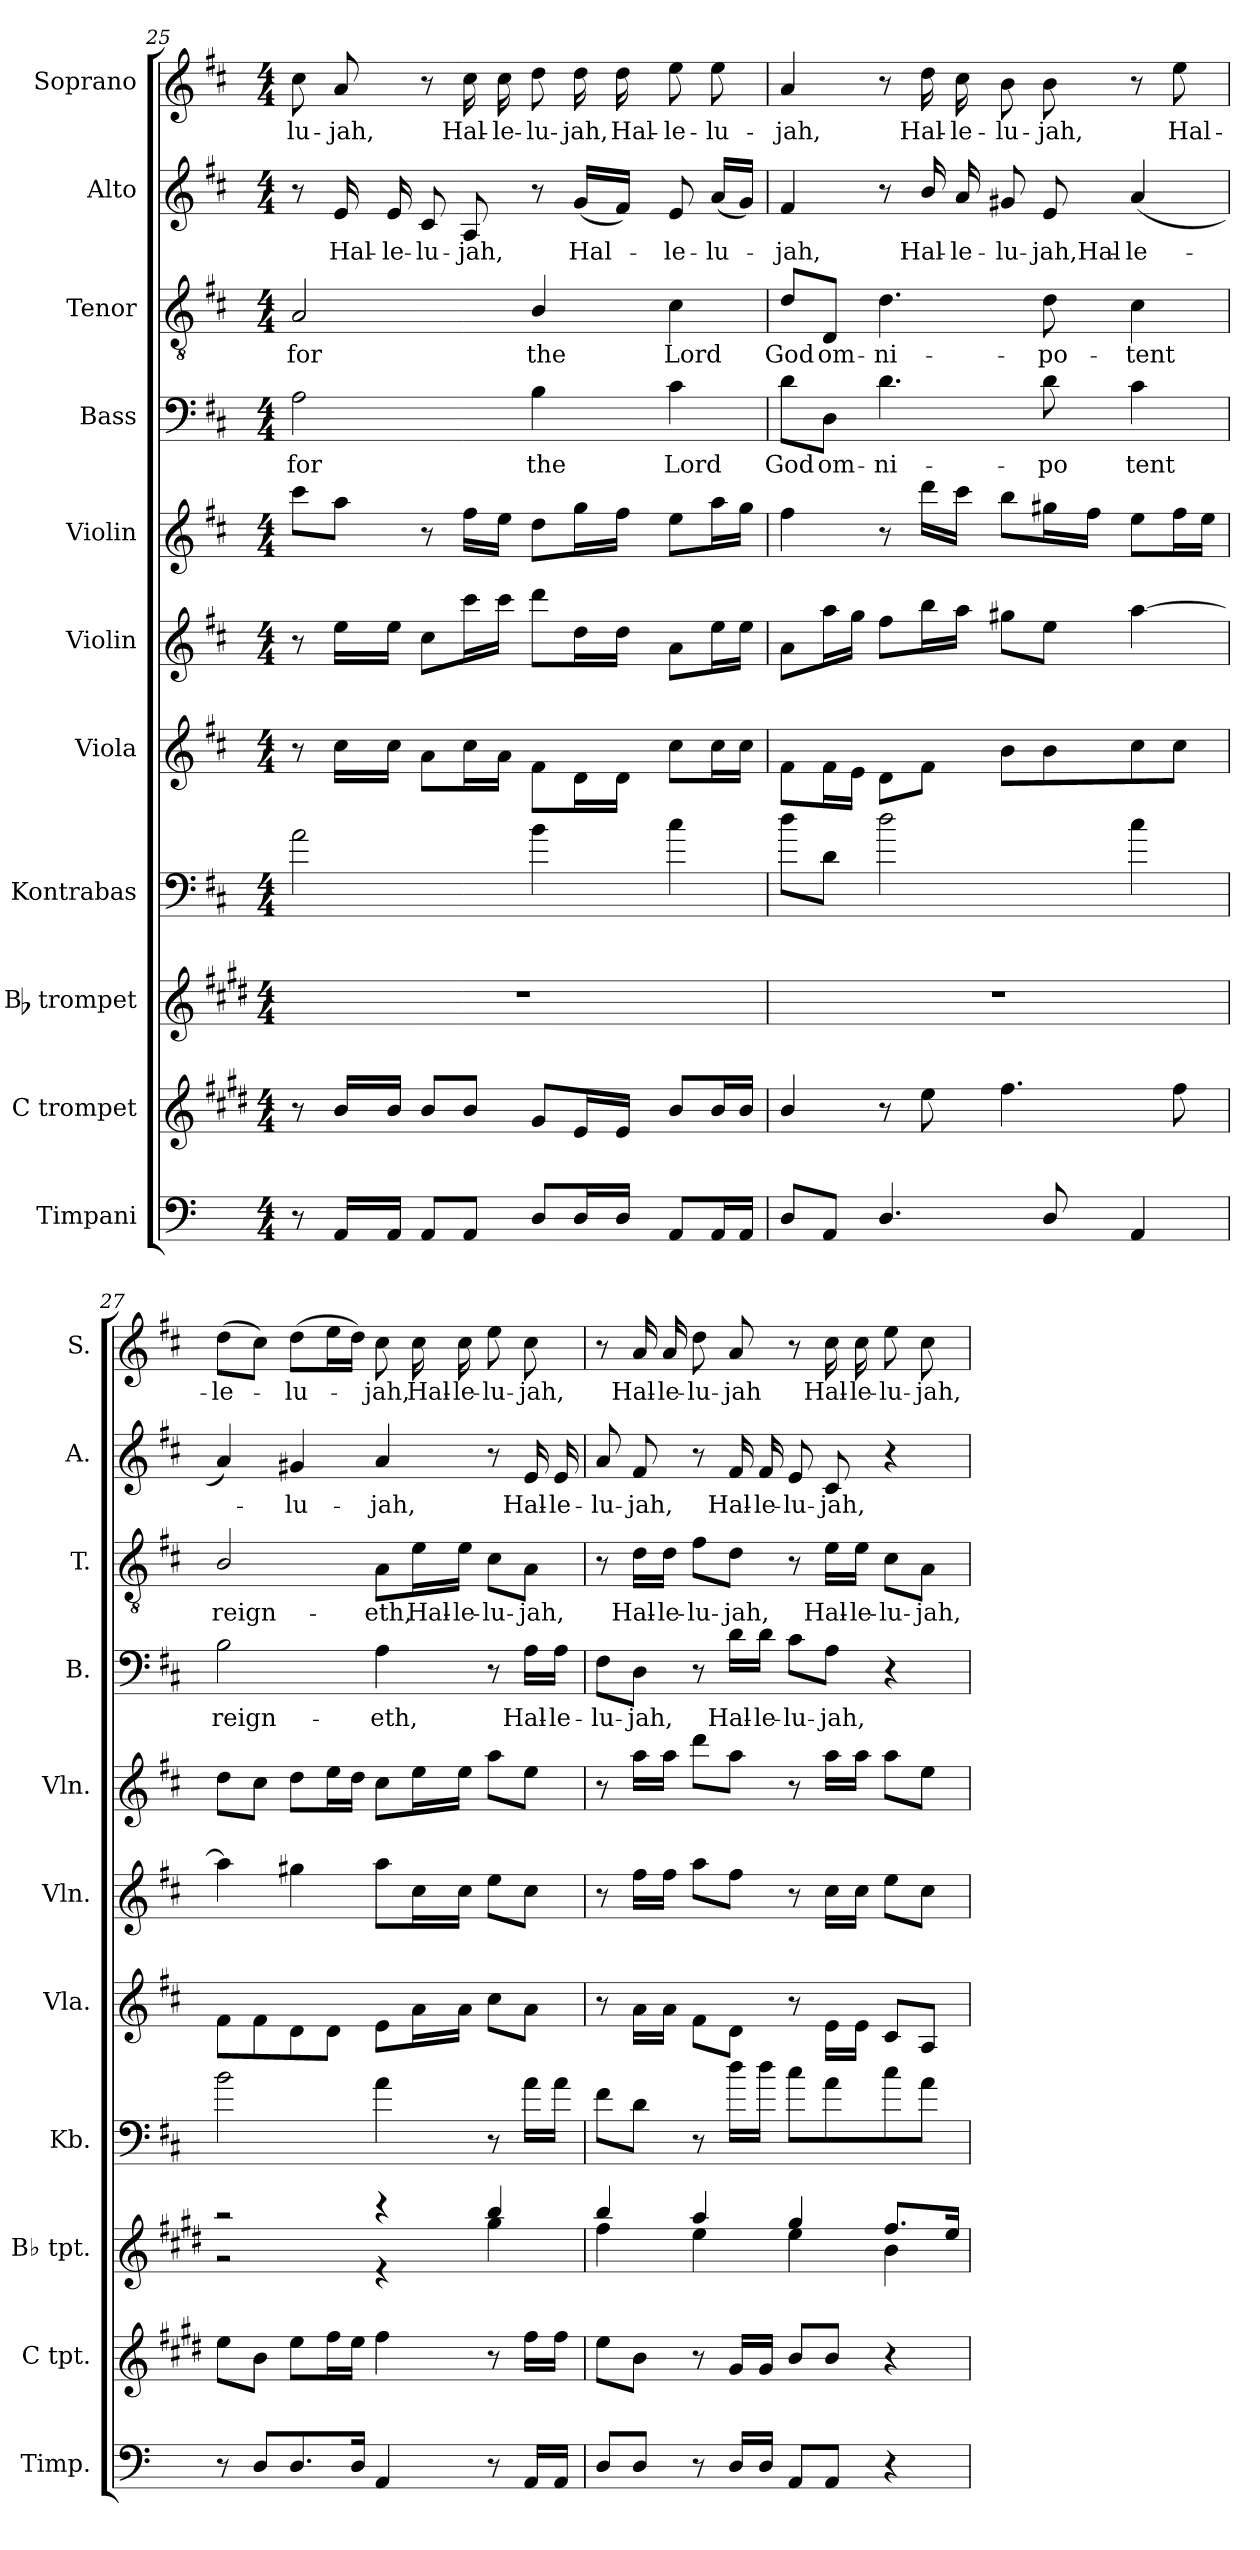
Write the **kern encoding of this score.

**kern	**kern	**kern	**kern	**kern	**kern	**kern	**kern	**text	**kern	**text	**kern	**text	**kern	**text
*part11	*part10	*part9	*part8	*part7	*part6	*part5	*part4	*part4	*part3	*part3	*part2	*part2	*part1	*part1
*staff11	*staff10	*staff9	*staff8	*staff7	*staff6	*staff5	*staff4	*staff4	*staff3	*staff3	*staff2	*staff2	*staff1	*staff1
*I"Timpani	*I"C trompet	*I"Bb trompet	*I"Kontrabas	*I"Viola	*I"Violin	*I"Violin	*I"Bass	*	*I"Tenor	*	*I"Alto	*	*I"Soprano	*
*I'Timp.	*I'C tpt.	*I'Bb tpt.	*I'Kb.	*I'Vla.	*I'Vln.	*I'Vln.	*I'B.	*	*I'T.	*	*I'A.	*	*I'S.	*
*clefF4	*clefG2	*clefG2	*clefF4	*clefG2	*clefG2	*clefG2	*clefF4	*	*clefGv2	*	*clefG2	*	*clefG2	*
*	*ITrd1c2	*ITrd1c2	*ITrd7c12	*	*	*	*	*	*	*	*	*	*	*
*k[]	*k[f#c#]	*k[f#c#]	*k[f#c#]	*k[f#c#]	*k[f#c#]	*k[f#c#]	*k[f#c#]	*	*k[f#c#]	*	*k[f#c#]	*	*k[f#c#]	*
*	*D:	*	*D:	*D:	*D:	*D:	*D:	*	*D:	*	*D:	*	*D:	*
*M4/4	*M4/4	*M4/4	*M4/4	*M4/4	*M4/4	*M4/4	*M4/4	*	*M4/4	*	*M4/4	*	*M4/4	*
=25	=25	=25	=25	=25	=25	=25	=25	=25	=25	=25	=25	=25	=25	=25
!	!	!	!	!	!	!	!	!LO:LY:b	!	!LO:LY:b	!	!	!	!LO:LY:b
8r	8r	1r	2A\	8r	8r	8ccc#\L	2A\	for	2A/	for	8r	.	8cc#\	-lu-
!	!	!	!	!	!	!	!	!	!	!	!	!LO:LY:b	!	!LO:LY:b
16AA/LL	16a/LL	.	.	16cc#\LL	16ee\LL	8aa\J	.	.	.	.	16e/	Hal-	8a/	-jah,
!	!	!	!	!	!	!	!	!	!	!	!	!LO:LY:b	!	!
16AA/JJ	16a/JJ	.	.	16cc#\JJ	16ee\JJ	.	.	.	.	.	16e/	-le-	.	.
!	!	!	!	!	!	!	!	!	!	!	!	!LO:LY:b	!	!
8AA/L	8a/L	.	.	8a\L	8cc#\L	8r	.	.	.	.	8c#/	-lu-	8r	.
!	!	!	!	!	!	!	!	!	!	!	!	!LO:LY:b	!	!LO:LY:b
8AA/J	8a/J	.	.	16cc#\L	16ccc#\L	16ff#\LL	.	.	.	.	8A/	-jah,	16cc#\	Hal-
!	!	!	!	!	!	!	!	!	!	!	!	!	!	!LO:LY:b
.	.	.	.	16a\JJ	16ccc#\JJ	16ee\JJ	.	.	.	.	.	.	16cc#\	-le-
!	!	!	!	!	!	!	!	!LO:LY:b	!	!LO:LY:b	!	!	!	!LO:LY:b
8D/L	8f#/L	.	4B\	8f#\L	8ddd\L	8dd\L	4B\	the	4B/	the	8r	.	8dd\	-lu-
!	!	!	!	!	!	!	!	!	!	!	!	!LO:LY:b	!	!LO:LY:b
16D/L	16d/L	.	.	16d\L	16dd\L	16gg\L	.	.	.	.	(16g/LL	Hal-	16dd\	-jah,
!	!	!	!	!	!	!	!	!	!	!	!	!	!	!LO:LY:b
16D/JJ	16d/JJ	.	.	16d\JJ	16dd\JJ	16ff#\JJ	.	.	.	.	16f#/JJ)	.	16dd\	Hal-
!	!	!	!	!	!	!	!	!LO:LY:b	!	!LO:LY:b	!	!LO:LY:b	!	!LO:LY:b
8AA/L	8a/L	.	4c#\	8cc#\L	8a\L	8ee\L	4c#\	Lord	4c#\	Lord	8e/	-le-	8ee\	-le-
!	!	!	!	!	!	!	!	!	!	!	!	!LO:LY:b	!	!LO:LY:b
16AA/L	16a/L	.	.	16cc#\L	16ee\L	16aa\L	.	.	.	.	(16a/LL	-lu-	8ee\	-lu-
16AA/JJ	16a/JJ	.	.	16cc#\JJ	16ee\JJ	16gg\JJ	.	.	.	.	16g/JJ)	.	.	.
!!LO:PB:g=z
=26	=26	=26	=26	=26	=26	=26	=26	=26	=26	=26	=26	=26	=26	=26
!	!	!	!	!	!	!	!	!LO:LY:b	!	!LO:LY:b	!	!LO:LY:b	!	!LO:LY:b
8D/L	4a/	1r	8d\L	8f#\L	8a\L	4ff#\	8d\L	God	8d/L	God	4f#/	-jah,	4a/	-jah,
!	!	!	!	!	!	!	!	!LO:LY:b	!	!LO:LY:b	!	!	!	!
8AA/J	.	.	8D\J	16f#\L	16aa\L	.	8D\J	om-	8D/J	om-	.	.	.	.
.	.	.	.	16e\JJ	16gg\JJ	.	.	.	.	.	.	.	.	.
!	!	!	!	!	!	!	!	!LO:LY:b	!	!LO:LY:b	!	!	!	!
4.D/	8r	.	2d\	8d\L	8ff#\L	8r	4.d\	-ni-	4.d\	-ni-	8r	.	8r	.
!	!	!	!	!	!	!	!	!	!	!	!	!LO:LY:b	!	!LO:LY:b
.	8dd\	.	.	8f#\J	16bb\L	16ddd\LL	.	.	.	.	16b/	Hal-	16dd\	Hal-
!	!	!	!	!	!	!	!	!	!	!	!	!LO:LY:b	!	!LO:LY:b
.	.	.	.	.	16aa\JJ	16ccc#\JJ	.	.	.	.	16a/	-le-	16cc#\	-le-
!	!	!	!	!	!	!	!	!	!	!	!	!LO:LY:b	!	!LO:LY:b
.	4.ee\	.	.	8b\L	8gg#X\L	8bb\L	.	.	.	.	8g#X/	-lu-	8b\	-lu-
!	!	!	!	!	!	!	!	!LO:LY:b	!	!LO:LY:b	!	!LO:LY:b	!	!LO:LY:b
8D/	.	.	.	8b\	8ee\J	16gg#X\L	8d\	-po	8d\	-po-	8e/	-jah,Hal-	8b\	-jah,
.	.	.	.	.	.	16ff#\JJ	.	.	.	.	.	.	.	.
!	!	!	!	!	!	!	!	!LO:LY:b	!	!LO:LY:b	!	!LO:LY:b	!	!
4AA/	.	.	4c#\	8cc#\	[4aa\	8ee\L	4c#\	tent	4c#\	-tent	(4a/	-le-	8r	.
!	!	!	!	!	!	!	!	!	!	!	!	!	!	!LO:LY:b
.	8ee\	.	.	8cc#\J	.	16ff#\L	.	.	.	.	.	.	8ee\	Hal-
.	.	.	.	.	.	16ee\JJ	.	.	.	.	.	.	.	.
=27	=27	=27	=27	=27	=27	=27	=27	=27	=27	=27	=27	=27	=27	=27
*	*	*^	*	*	*	*	*	*	*	*	*	*	*	*
!	!	!	!	!	!	!	!	!	!LO:LY:b	!	!LO:LY:b	!	!	!	!LO:LY:b
8r	8dd\L	2r	2r	2B\	8f#\L	4aa\]	8dd\L	2B\	reign-	2B/	reign-	4a/)	.	(8dd\L	-le-
8D/L	8a\J	.	.	.	8f#\	.	8cc#\J	.	.	.	.	.	.	8cc#\J)	.
!	!	!	!	!	!	!	!	!	!	!	!	!	!LO:LY:b	!	!LO:LY:b
8.D/	8dd\L	.	.	.	8d\	4gg#X\	8dd\L	.	.	.	.	4g#X/	-lu-	(8dd\L	-lu-
.	16ee\L	.	.	.	8d\J	.	16ee\L	.	.	.	.	.	.	16ee\L	.
16D/Jk	16dd\JJ	.	.	.	.	.	16dd\JJ	.	.	.	.	.	.	16dd\JJ)	.
!	!	!	!	!	!	!	!	!	!LO:LY:b	!	!LO:LY:b	!	!LO:LY:b	!	!LO:LY:b
4AA/	4ee\	4r	4r	4A\	8e\L	8aa\L	8cc#\L	4A\	-eth,	8A\L	-eth,	4a/	-jah,	8cc#\	-jah,
!	!	!	!	!	!	!	!	!	!	!	!LO:LY:b	!	!	!	!LO:LY:b
.	.	.	.	.	16a\L	16cc#\L	16ee\L	.	.	16e\L	Hal-	.	.	16cc#\	Hal-
!	!	!	!	!	!	!	!	!	!	!	!LO:LY:b	!	!	!	!LO:LY:b
.	.	.	.	.	16a\JJ	16cc#\JJ	16ee\JJ	.	.	16e\JJ	-le-	.	.	16cc#\	-le-
!	!	!	!	!	!	!	!	!	!	!	!LO:LY:b	!	!	!	!LO:LY:b
8r	8r	4aa/	4ff#\	8r	8cc#\L	8ee\L	8aa\L	8r	.	8c#\L	-lu-	8r	.	8ee\	-lu-
!	!	!	!	!	!	!	!	!	!LO:LY:b	!	!LO:LY:b	!	!LO:LY:b	!	!LO:LY:b
16AA/LL	16ee\LL	.	.	16A\LL	8a\J	8cc#\J	8ee\J	16A\LL	Hal-	8A\J	-jah,	16e/	Hal-	8cc#\	-jah,
!	!	!	!	!	!	!	!	!	!LO:LY:b	!	!	!	!LO:LY:b	!	!
16AA/JJ	16ee\JJ	.	.	16A\JJ	.	.	.	16A\JJ	-le-	.	.	16e/	-le-	.	.
=28	=28	=28	=28	=28	=28	=28	=28	=28	=28	=28	=28	=28	=28	=28	=28
!	!	!	!	!	!	!	!	!	!LO:LY:b	!	!	!	!LO:LY:b	!	!
8D/L	8dd\L	4aa/	4ee\	8F#\L	8r	8r	8r	8F#\L	-lu-	8r	.	8a/	-lu-	8r	.
!	!	!	!	!	!	!	!	!	!LO:LY:b	!	!LO:LY:b	!	!LO:LY:b	!	!LO:LY:b
8D/J	8a\J	.	.	8D\J	16a\LL	16ff#\LL	16aa\LL	8D\J	-jah,	16d\LL	Hal-	8f#/	-jah,	16a/	Hal-
!	!	!	!	!	!	!	!	!	!	!	!LO:LY:b	!	!	!	!LO:LY:b
.	.	.	.	.	16a\JJ	16ff#\JJ	16aa\JJ	.	.	16d\JJ	-le-	.	.	16a/	-le-
!	!	!	!	!	!	!	!	!	!	!	!LO:LY:b	!	!	!	!LO:LY:b
8r	8r	4gg/	4dd\	8r	8f#\L	8aa\L	8ddd\L	8r	.	8f#\L	-lu-	8r	.	8dd\	-lu-
!	!	!	!	!	!	!	!	!	!LO:LY:b	!	!LO:LY:b	!	!LO:LY:b	!	!LO:LY:b
16D/LL	16f#/LL	.	.	16d\LL	8d\J	8ff#\J	8aa\J	16d\LL	Hal-	8d\J	-jah,	16f#/	Hal-	8a/	-jah
!	!	!	!	!	!	!	!	!	!LO:LY:b	!	!	!	!LO:LY:b	!	!
16D/JJ	16f#/JJ	.	.	16d\JJ	.	.	.	16d\JJ	-le-	.	.	16f#/	-le-	.	.
!	!	!	!	!	!	!	!	!	!LO:LY:b	!	!	!	!LO:LY:b	!	!
8AA/L	8a/L	4ff#/	4dd\	8c#\L	8r	8r	8r	8c#\L	-lu-	8r	.	8e/	-lu-	8r	.
!	!	!	!	!	!	!	!	!	!LO:LY:b	!	!LO:LY:b	!	!LO:LY:b	!	!LO:LY:b
8AA/J	8a/J	.	.	8A\	16e\LL	16cc#\LL	16aa\LL	8A\J	-jah,	16e\LL	Hal-	8c#/	-jah,	16cc#\	Hal-
!	!	!	!	!	!	!	!	!	!	!	!LO:LY:b	!	!	!	!LO:LY:b
.	.	.	.	.	16e\JJ	16cc#\JJ	16aa\JJ	.	.	16e\JJ	-le-	.	.	16cc#\	-le-
!	!	!	!	!	!	!	!	!	!	!	!LO:LY:b	!	!	!	!LO:LY:b
4r	4r	8.ee/L	4a\	8c#\	8c#/L	8ee\L	8aa\L	4r	.	8c#\L	-lu-	4r	.	8ee\	-lu-
!	!	!	!	!	!	!	!	!	!	!	!LO:LY:b	!	!	!	!LO:LY:b
.	.	.	.	8A\J	8A/J	8cc#\J	8ee\J	.	.	8A\J	-jah,	.	.	8cc#\	-jah,
.	.	16dd/Jk	.	.	.	.	.	.	.	.	.	.	.	.	.
*	*	*v	*v	*	*	*	*	*	*	*	*	*	*	*	*
=	=	=	=	=	=	=	=	=	=	=	=	=	=	=
*-	*-	*-	*-	*-	*-	*-	*-	*-	*-	*-	*-	*-	*-	*-
